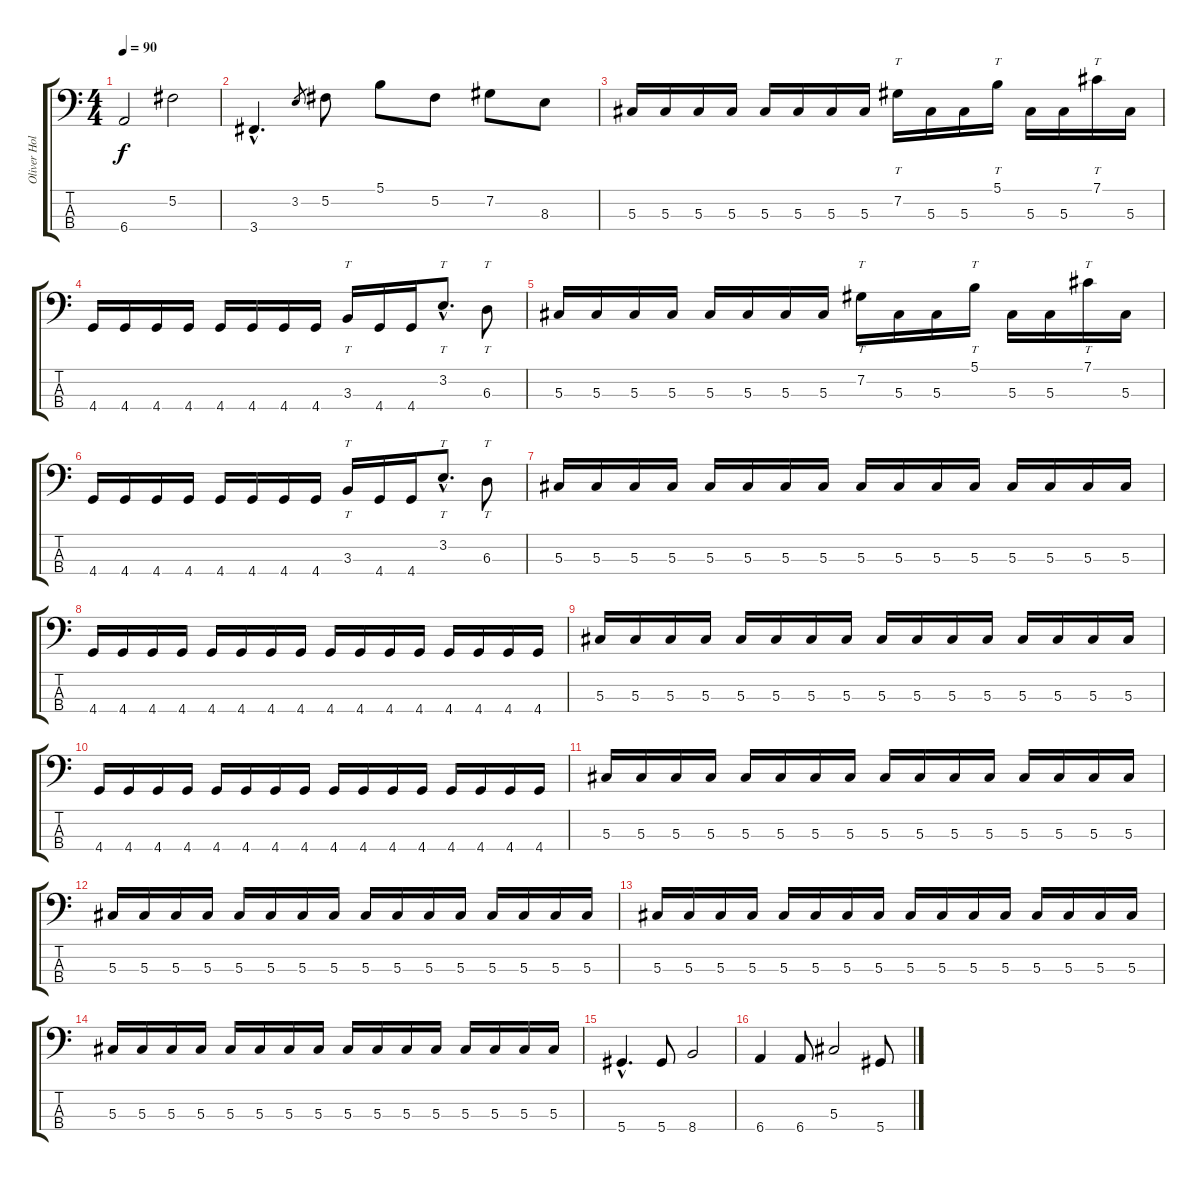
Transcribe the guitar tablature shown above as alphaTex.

\track ("Oliver Holzwarth" "Oliver Hol") {instrument electricbassfinger}
\staff {score tabs}
\tuning (Gb2 Db2 Ab1 Eb1) {hide}
\ts (4 4)
\tempo 90
\clef f4
\ks c
6.4.2{dy f} 5.2.2 |
3.4{hac}.4{d} 3.2.8{gr} 5.2.8 5.1.8 5.2.8 7.2.8 8.3.8 |
5.3.16 5.3.16 5.3.16 5.3.16 5.3.16 5.3.16 5.3.16 5.3.16 7.2.16{tt} 5.3.16 5.3.16 5.1.16{tt} 5.3.16 5.3.16 7.1.16{tt} 5.3.16 |
4.4.16 4.4.16 4.4.16 4.4.16 4.4.16 4.4.16 4.4.16 4.4.16 3.3.16{tt} 4.4.16 4.4.16 3.2{hac}.8{tt d} 6.3.8{tt} |
5.3.16 5.3.16 5.3.16 5.3.16 5.3.16 5.3.16 5.3.16 5.3.16 7.2.16{tt} 5.3.16 5.3.16 5.1.16{tt} 5.3.16 5.3.16 7.1.16{tt} 5.3.16 |
4.4.16 4.4.16 4.4.16 4.4.16 4.4.16 4.4.16 4.4.16 4.4.16 3.3.16{tt} 4.4.16 4.4.16 3.2{hac}.8{tt d} 6.3.8{tt} |
5.3.16 5.3.16 5.3.16 5.3.16 5.3.16 5.3.16 5.3.16 5.3.16 5.3.16 5.3.16 5.3.16 5.3.16 5.3.16 5.3.16 5.3.16 5.3.16 |
4.4.16 4.4.16 4.4.16 4.4.16 4.4.16 4.4.16 4.4.16 4.4.16 4.4.16 4.4.16 4.4.16 4.4.16 4.4.16 4.4.16 4.4.16 4.4.16 |
5.3.16 5.3.16 5.3.16 5.3.16 5.3.16 5.3.16 5.3.16 5.3.16 5.3.16 5.3.16 5.3.16 5.3.16 5.3.16 5.3.16 5.3.16 5.3.16 |
4.4.16 4.4.16 4.4.16 4.4.16 4.4.16 4.4.16 4.4.16 4.4.16 4.4.16 4.4.16 4.4.16 4.4.16 4.4.16 4.4.16 4.4.16 4.4.16 |
5.3.16 5.3.16 5.3.16 5.3.16 5.3.16 5.3.16 5.3.16 5.3.16 5.3.16 5.3.16 5.3.16 5.3.16 5.3.16 5.3.16 5.3.16 5.3.16 |
5.3.16 5.3.16 5.3.16 5.3.16 5.3.16 5.3.16 5.3.16 5.3.16 5.3.16 5.3.16 5.3.16 5.3.16 5.3.16 5.3.16 5.3.16 5.3.16 |
5.3.16 5.3.16 5.3.16 5.3.16 5.3.16 5.3.16 5.3.16 5.3.16 5.3.16 5.3.16 5.3.16 5.3.16 5.3.16 5.3.16 5.3.16 5.3.16 |
5.3.16 5.3.16 5.3.16 5.3.16 5.3.16 5.3.16 5.3.16 5.3.16 5.3.16 5.3.16 5.3.16 5.3.16 5.3.16 5.3.16 5.3.16 5.3.16 |
5.4{hac}.4{d} 5.4.8 8.4.2 |
6.4.4 6.4.8 5.3.2 5.4.8
